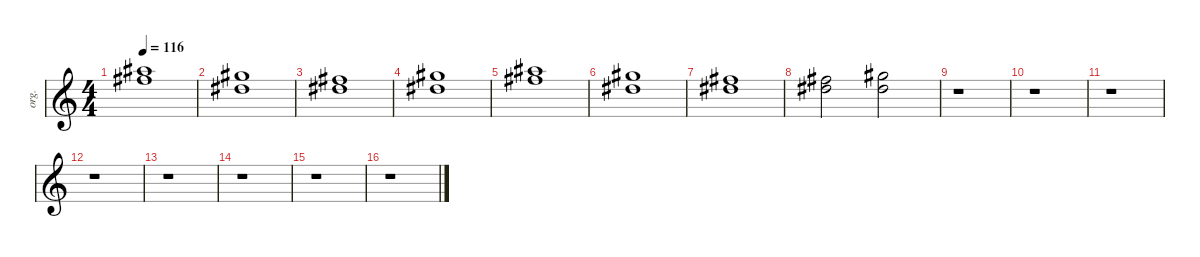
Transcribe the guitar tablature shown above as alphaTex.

\defaultSystemsLayout 4
\hideDynamics
\bracketExtendMode nobrackets
\otherSystemsTrackNameOrientation horizontal
\track ("Keyboard" "org.") {instrument rockorgan}
\staff {score}
\tuning (Eb4 Bb3 Gb3 Db3 Ab2 Eb2)
\ts (4 4)
\tempo 116
\clef g2
\ks c
(19.1{acc #} 20.2{acc #}).1{dy f beam Down} |
(17.1{acc #} 17.2{acc #}).1{beam Down} |
(15.1{acc #} 17.2{acc #}).1{dy ff beam Down} |
(17.1{acc #} 17.2{acc #}).1{beam Down} |
(19.1{acc #} 20.2{acc #}).1{dy f beam Down} |
(17.1{acc #} 17.2{acc #}).1{beam Down} |
(15.1{acc #} 17.2{acc #}).1{beam Down} |
(15.1{acc #} 17.2{acc #}).2{dy mf beam Down} (17.1{acc #} 17.2{acc #}).2{dy f beam Down} |
r.1{beam Down} |
r.1{beam Down} |
r.1{beam Down} |
r.1{beam Down} |
r.1{beam Down} |
r.1{beam Down} |
r.1{beam Down} |
r.1{beam Down}
